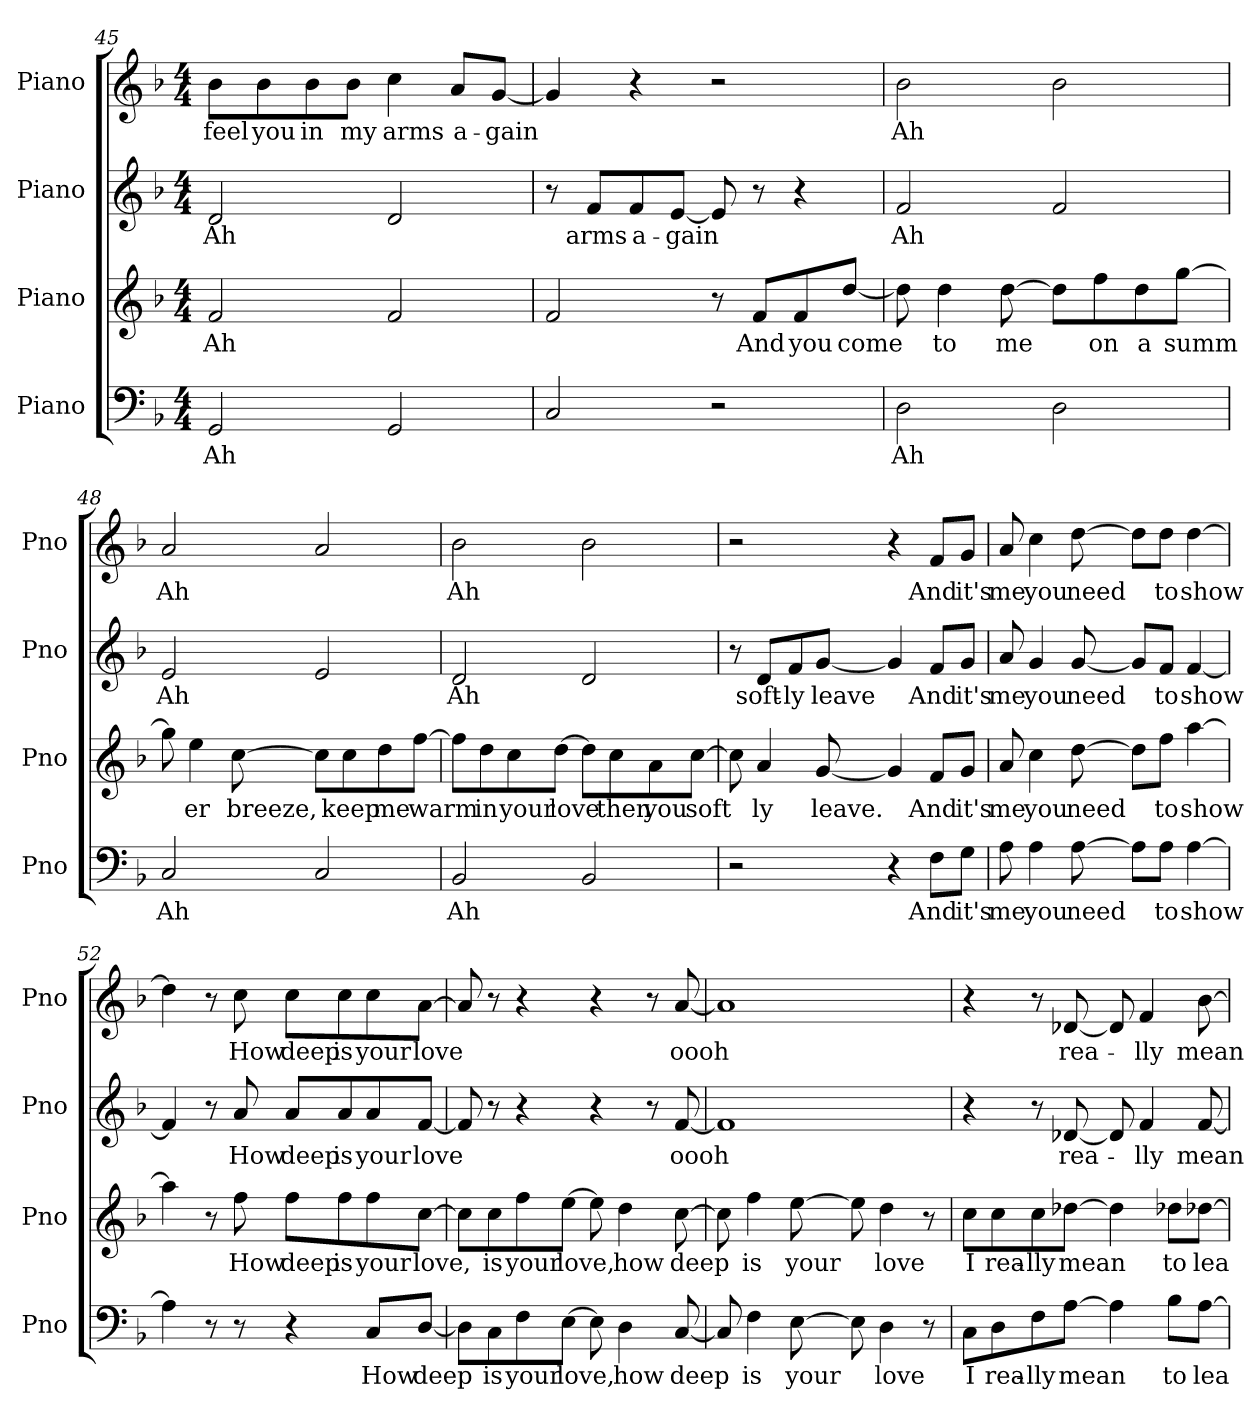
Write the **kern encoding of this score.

**kern	**text	**kern	**text	**kern	**text	**kern	**text
*part4	*part4	*part3	*part3	*part2	*part2	*part1	*part1
*staff4	*staff4	*staff3	*staff3	*staff2	*staff2	*staff1	*staff1
*I"Piano	*	*I"Piano	*	*I"Piano	*	*I"Piano	*
*I'Pno	*	*I'Pno	*	*I'Pno	*	*I'Pno	*
!!LO:LB:g=z
*clefF4	*	*clefG2	*	*clefG2	*	*clefG2	*
*	*	*ITrd7c12	*	*	*	*	*
*k[b-]	*	*k[b-]	*	*k[b-]	*	*k[b-]	*
*M4/4	*	*M4/4	*	*M4/4	*	*M4/4	*
=45	=45	=45	=45	=45	=45	=45	=45
!	!LO:LY:b	!	!LO:LY:b	!	!LO:LY:b	!	!LO:LY:b
2GG/	Ah	2F/	Ah	2d/	Ah	8b-\L	feel
!	!	!	!	!	!	!	!LO:LY:b
.	.	.	.	.	.	8b-\	you
!	!	!	!	!	!	!	!LO:LY:b
.	.	.	.	.	.	8b-\	in
!	!	!	!	!	!	!	!LO:LY:b
.	.	.	.	.	.	8b-\J	my
!	!	!	!	!	!	!	!LO:LY:b
2GG/	.	2F/	.	2d/	.	4cc\	arms
!	!	!	!	!	!	!	!LO:LY:b
.	.	.	.	.	.	8a/L	a-
!	!	!	!	!	!	!	!LO:LY:b
.	.	.	.	.	.	[8g/J	-gain
=46	=46	=46	=46	=46	=46	=46	=46
2C/	.	2F/	.	8r	.	4g/]	.
!	!	!	!	!	!LO:LY:b	!	!
.	.	.	.	8f/L	arms	.	.
!	!	!	!	!	!LO:LY:b	!	!
.	.	.	.	8f/	a-	4r	.
!	!	!	!	!	!LO:LY:b	!	!
.	.	.	.	[8e/J	-gain	.	.
2r	.	8r	.	8e/]	.	2r	.
!	!	!	!LO:LY:b	!	!	!	!
.	.	8F/L	And	8r	.	.	.
!	!	!	!LO:LY:b	!	!	!	!
.	.	8F/	you	4r	.	.	.
!	!	!	!LO:LY:b	!	!	!	!
.	.	[8d/J	come	.	.	.	.
=47	=47	=47	=47	=47	=47	=47	=47
!	!LO:LY:b	!	!	!	!LO:LY:b	!	!LO:LY:b
2D\	Ah	8d\]	.	2f/	Ah	2b-\	Ah
!	!	!	!LO:LY:b	!	!	!	!
.	.	4d\	to	.	.	.	.
!	!	!	!LO:LY:b	!	!	!	!
.	.	[8d\	me	.	.	.	.
2D\	.	8d\L]	.	2f/	.	2b-\	.
!	!	!	!LO:LY:b	!	!	!	!
.	.	8f\	on	.	.	.	.
!	!	!	!LO:LY:b	!	!	!	!
.	.	8d\	a	.	.	.	.
!	!	!	!LO:LY:b	!	!	!	!
.	.	[8g\J	summ	.	.	.	.
=48	=48	=48	=48	=48	=48	=48	=48
!	!LO:LY:b	!	!	!	!LO:LY:b	!	!LO:LY:b
2C/	Ah	8g\]	.	2e/	Ah	2a/	Ah
!	!	!	!LO:LY:b	!	!	!	!
.	.	4e\	er	.	.	.	.
!	!	!	!LO:LY:b	!	!	!	!
.	.	[8c\	breeze,	.	.	.	.
2C/	.	8c\L]	.	2e/	.	2a/	.
!	!	!	!LO:LY:b	!	!	!	!
.	.	8c\	keep	.	.	.	.
!	!	!	!LO:LY:b	!	!	!	!
.	.	8d\	me	.	.	.	.
!	!	!	!LO:LY:b	!	!	!	!
.	.	[8f\J	warm	.	.	.	.
=49	=49	=49	=49	=49	=49	=49	=49
!	!LO:LY:b	!	!	!	!LO:LY:b	!	!LO:LY:b
2BB-/	Ah	8f\L]	.	2d/	Ah	2b-\	Ah
!	!	!	!LO:LY:b	!	!	!	!
.	.	8d\	in	.	.	.	.
!	!	!	!LO:LY:b	!	!	!	!
.	.	8c\	your	.	.	.	.
!	!	!	!LO:LY:b	!	!	!	!
.	.	[8d\J	love	.	.	.	.
2BB-/	.	8d\L]	.	2d/	.	2b-\	.
!	!	!	!LO:LY:b	!	!	!	!
.	.	8c\	then	.	.	.	.
!	!	!	!LO:LY:b	!	!	!	!
.	.	8A\	you	.	.	.	.
!	!	!	!LO:LY:b	!	!	!	!
.	.	[8c\J	soft	.	.	.	.
!!LO:LB:g=z
=50	=50	=50	=50	=50	=50	=50	=50
2r	.	8c\]	.	8r	.	2r	.
!	!	!	!LO:LY:b	!	!LO:LY:b	!	!
.	.	4A/	ly	8d/L	soft-	.	.
!	!	!	!	!	!LO:LY:b	!	!
.	.	.	.	8f/	-ly	.	.
!	!	!	!LO:LY:b	!	!LO:LY:b	!	!
.	.	[8G/	leave.	[8g/J	leave	.	.
4r	.	4G/]	.	4g/]	.	4r	.
!	!LO:LY:b	!	!LO:LY:b	!	!LO:LY:b	!	!LO:LY:b
8F\L	And	8F/L	And	8f/L	And	8f/L	And
!	!LO:LY:b	!	!LO:LY:b	!	!LO:LY:b	!	!LO:LY:b
8G\J	it's	8G/J	it's	8g/J	it's	8g/J	it's
=51	=51	=51	=51	=51	=51	=51	=51
!	!LO:LY:b	!	!LO:LY:b	!	!LO:LY:b	!	!LO:LY:b
8A\	me	8A/	me	8a/	me	8a/	me
!	!LO:LY:b	!	!LO:LY:b	!	!LO:LY:b	!	!LO:LY:b
4A\	you	4c\	you	4g/	you	4cc\	you
!	!LO:LY:b	!	!LO:LY:b	!	!LO:LY:b	!	!LO:LY:b
[8A\	need	[8d\	need	[8g/	need	[8dd\	need
8A\L]	.	8d\L]	.	8g/L]	.	8dd\L]	.
!	!LO:LY:b	!	!LO:LY:b	!	!LO:LY:b	!	!LO:LY:b
8A\J	to	8f\J	to	8f/J	to	8dd\J	to
!	!LO:LY:b	!	!LO:LY:b	!	!LO:LY:b	!	!LO:LY:b
[4A\	show	[4a\	show	[4f/	show	[4dd\	show
=52	=52	=52	=52	=52	=52	=52	=52
4A\]	.	4a\]	.	4f/]	.	4dd\]	.
8r	.	8r	.	8r	.	8r	.
!	!	!	!LO:LY:b	!	!LO:LY:b	!	!LO:LY:b
8r	.	8f\	How	8a/	How	8cc\	How
!	!	!	!LO:LY:b	!	!LO:LY:b	!	!LO:LY:b
4r	.	8f\L	deep	8a/L	deep	8cc\L	deep
!	!	!	!LO:LY:b	!	!LO:LY:b	!	!LO:LY:b
.	.	8f\	is	8a/	is	8cc\	is
!	!LO:LY:b	!	!LO:LY:b	!	!LO:LY:b	!	!LO:LY:b
8C/L	How	8f\	your	8a/	your	8cc\	your
!	!LO:LY:b	!	!LO:LY:b	!	!LO:LY:b	!	!LO:LY:b
[8D/J	deep	[8c\J	love,	[8f/J	love	[8a\J	love
=53	=53	=53	=53	=53	=53	=53	=53
8D\L]	.	8c\L]	.	8f/]	.	8a/]	.
!	!LO:LY:b	!	!LO:LY:b	!	!	!	!
8C\	is	8c\	is	8r	.	8r	.
!	!LO:LY:b	!	!LO:LY:b	!	!	!	!
8F\	your	8f\	your	4r	.	4r	.
!	!LO:LY:b	!	!LO:LY:b	!	!	!	!
[8E\J	love,	[8e\J	love,	.	.	.	.
8E\]	.	8e\]	.	4r	.	4r	.
!	!LO:LY:b	!	!LO:LY:b	!	!	!	!
4D\	how	4d\	how	.	.	.	.
.	.	.	.	8r	.	8r	.
!	!LO:LY:b	!	!LO:LY:b	!	!LO:LY:b	!	!LO:LY:b
[8C/	deep	[8c\	deep	[8f/	oooh	[8a/	oooh
=54	=54	=54	=54	=54	=54	=54	=54
8C/]	.	8c\]	.	1f]	.	1a]	.
!	!LO:LY:b	!	!LO:LY:b	!	!	!	!
4F\	is	4f\	is	.	.	.	.
!	!LO:LY:b	!	!LO:LY:b	!	!	!	!
[8E\	your	[8e\	your	.	.	.	.
8E\]	.	8e\]	.	.	.	.	.
!	!LO:LY:b	!	!LO:LY:b	!	!	!	!
4D\	love	4d\	love	.	.	.	.
8r	.	8r	.	.	.	.	.
!!LO:PB:g=z
=55	=55	=55	=55	=55	=55	=55	=55
!	!LO:LY:b	!	!LO:LY:b	!	!	!	!
8C\L	I	8c\L	I	4r	.	4r	.
!	!LO:LY:b	!	!LO:LY:b	!	!	!	!
8D\	rea-	8c\	rea-	.	.	.	.
!	!LO:LY:b	!	!LO:LY:b	!	!	!	!
8F\	-lly	8c\	-lly	8r	.	8r	.
!	!LO:LY:b	!	!LO:LY:b	!	!LO:LY:b	!	!LO:LY:b
[8A\J	mean	[8d-X\J	mean	[8d-X/	rea-	[8d-X/	rea-
4A\]	.	4d-\]	.	8d-/]	.	8d-/]	.
!	!	!	!	!	!LO:LY:b	!	!LO:LY:b
.	.	.	.	4f/	-lly	4f/	-lly
!	!LO:LY:b	!	!LO:LY:b	!	!	!	!
8B-\L	to	8d-X\L	to	.	.	.	.
!	!LO:LY:b	!	!LO:LY:b	!	!LO:LY:b	!	!LO:LY:b
[8A\J	lea	[8d-X\J	lea	[8f/	mean	[8b-\	mean
=	=	=	=	=	=	=	=
*-	*-	*-	*-	*-	*-	*-	*-
